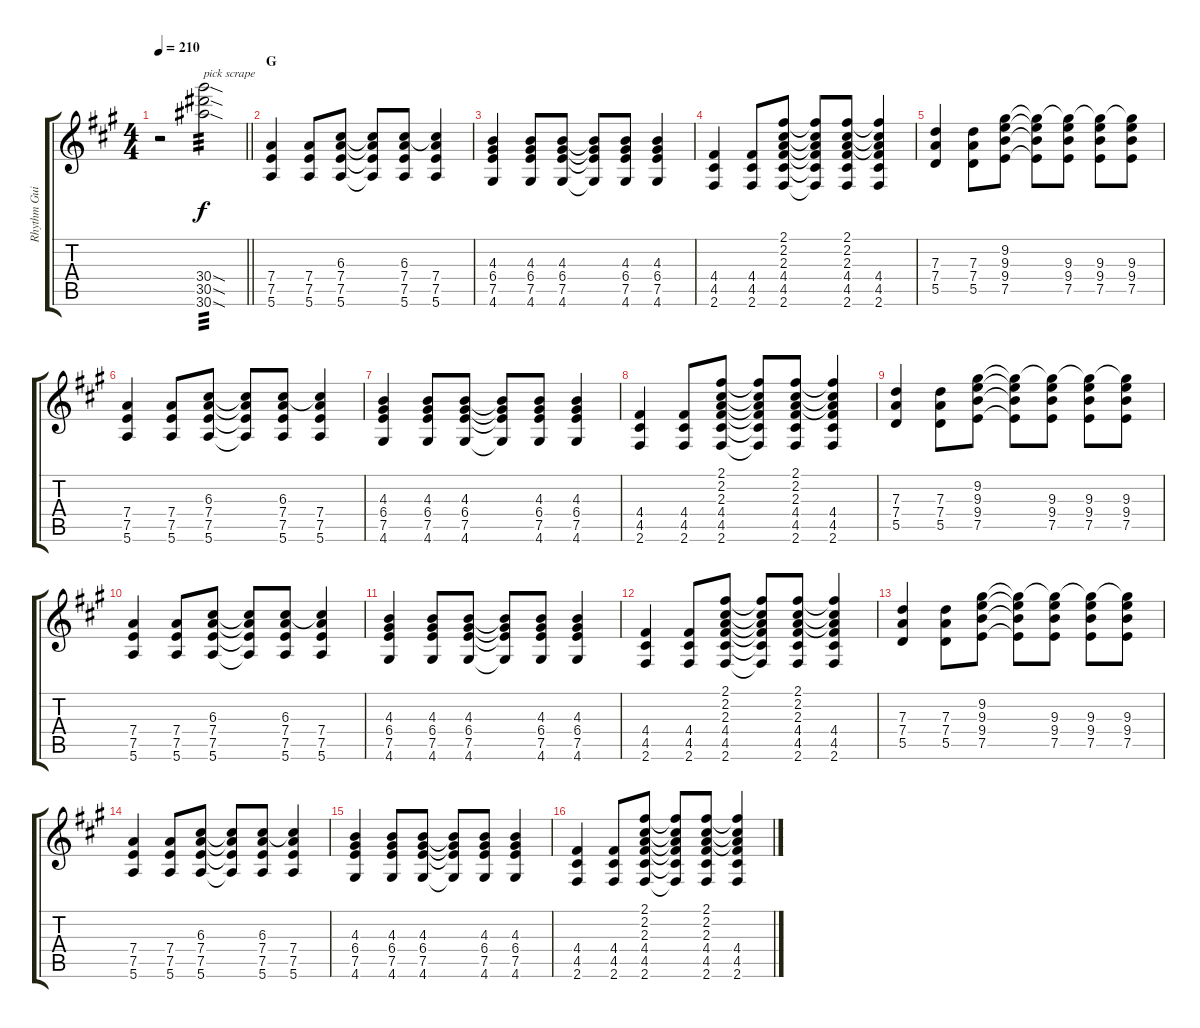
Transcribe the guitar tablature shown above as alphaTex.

\track ("Rhythm Guitar" "Rhythm Gui") {instrument overdrivenguitar}
\staff {score tabs}
\tuning (E4 B3 G3 D3 A2 E2) {hide}
\ts (4 4)
\tempo 210
\clef g2
\barLineRight lightlight
\ks a
r.2{dy f} (30.4{sod} 30.5{sod} 30.6{sod}).2{txt "pick scrape" tp 3} |
\section ("" "G")
(7.4 7.5 5.6).4 (7.4 7.5 5.6).8 (6.3 7.4 7.5 5.6).8 (6.3{t} 7.4{t} 7.5{t} 5.6{t}).8 (6.3 7.4 7.5 5.6).8 (6.3{t} 7.4 7.5 5.6).4 |
(4.3 6.4 7.5 4.6).4 (4.3 6.4 7.5 4.6).8 (4.3 6.4 7.5 4.6).8 (4.3{t} 6.4{t} 7.5{t} 4.6{t}).8 (4.3 6.4 7.5 4.6).8 (4.3 6.4 7.5 4.6).4 |
(4.4 4.5 2.6).4 (4.4 4.5 2.6).8 (2.1 2.2 2.3 4.4 4.5 2.6).8 (2.1{t} 2.2{t} 2.3{t} 4.4{t} 4.5{t} 2.6{t}).8 (2.1 2.2 2.3 4.4 4.5 2.6).8 (2.1{t} 2.2{t} 2.3{t} 4.4 4.5 2.6).4 |
(7.3 7.4 5.5).4 (7.3 7.4 5.5).8 (9.2 9.3 9.4 7.5).8 (9.2{t} 9.3{t} 9.4{t} 7.5{t}).8 (9.2{t} 9.3 9.4 7.5).8 (9.2{t} 9.3 9.4 7.5).8 (9.2{t} 9.3 9.4 7.5).8 |
(7.4 7.5 5.6).4 (7.4 7.5 5.6).8 (6.3 7.4 7.5 5.6).8 (6.3{t} 7.4{t} 7.5{t} 5.6{t}).8 (6.3 7.4 7.5 5.6).8 (6.3{t} 7.4 7.5 5.6).4 |
(4.3 6.4 7.5 4.6).4 (4.3 6.4 7.5 4.6).8 (4.3 6.4 7.5 4.6).8 (4.3{t} 6.4{t} 7.5{t} 4.6{t}).8 (4.3 6.4 7.5 4.6).8 (4.3 6.4 7.5 4.6).4 |
(4.4 4.5 2.6).4 (4.4 4.5 2.6).8 (2.1 2.2 2.3 4.4 4.5 2.6).8 (2.1{t} 2.2{t} 2.3{t} 4.4{t} 4.5{t} 2.6{t}).8 (2.1 2.2 2.3 4.4 4.5 2.6).8 (2.1{t} 2.2{t} 2.3{t} 4.4 4.5 2.6).4 |
(7.3 7.4 5.5).4 (7.3 7.4 5.5).8 (9.2 9.3 9.4 7.5).8 (9.2{t} 9.3{t} 9.4{t} 7.5{t}).8 (9.2{t} 9.3 9.4 7.5).8 (9.2{t} 9.3 9.4 7.5).8 (9.2{t} 9.3 9.4 7.5).8 |
(7.4 7.5 5.6).4 (7.4 7.5 5.6).8 (6.3 7.4 7.5 5.6).8 (6.3{t} 7.4{t} 7.5{t} 5.6{t}).8 (6.3 7.4 7.5 5.6).8 (6.3{t} 7.4 7.5 5.6).4 |
(4.3 6.4 7.5 4.6).4 (4.3 6.4 7.5 4.6).8 (4.3 6.4 7.5 4.6).8 (4.3{t} 6.4{t} 7.5{t} 4.6{t}).8 (4.3 6.4 7.5 4.6).8 (4.3 6.4 7.5 4.6).4 |
(4.4 4.5 2.6).4 (4.4 4.5 2.6).8 (2.1 2.2 2.3 4.4 4.5 2.6).8 (2.1{t} 2.2{t} 2.3{t} 4.4{t} 4.5{t} 2.6{t}).8 (2.1 2.2 2.3 4.4 4.5 2.6).8 (2.1{t} 2.2{t} 2.3{t} 4.4 4.5 2.6).4 |
(7.3 7.4 5.5).4 (7.3 7.4 5.5).8 (9.2 9.3 9.4 7.5).8 (9.2{t} 9.3{t} 9.4{t} 7.5{t}).8 (9.2{t} 9.3 9.4 7.5).8 (9.2{t} 9.3 9.4 7.5).8 (9.2{t} 9.3 9.4 7.5).8 |
(7.4 7.5 5.6).4 (7.4 7.5 5.6).8 (6.3 7.4 7.5 5.6).8 (6.3{t} 7.4{t} 7.5{t} 5.6{t}).8 (6.3 7.4 7.5 5.6).8 (6.3{t} 7.4 7.5 5.6).4 |
(4.3 6.4 7.5 4.6).4 (4.3 6.4 7.5 4.6).8 (4.3 6.4 7.5 4.6).8 (4.3{t} 6.4{t} 7.5{t} 4.6{t}).8 (4.3 6.4 7.5 4.6).8 (4.3 6.4 7.5 4.6).4 |
(4.4 4.5 2.6).4 (4.4 4.5 2.6).8 (2.1 2.2 2.3 4.4 4.5 2.6).8 (2.1{t} 2.2{t} 2.3{t} 4.4{t} 4.5{t} 2.6{t}).8 (2.1 2.2 2.3 4.4 4.5 2.6).8 (2.1{t} 2.2{t} 2.3{t} 4.4 4.5 2.6).4
